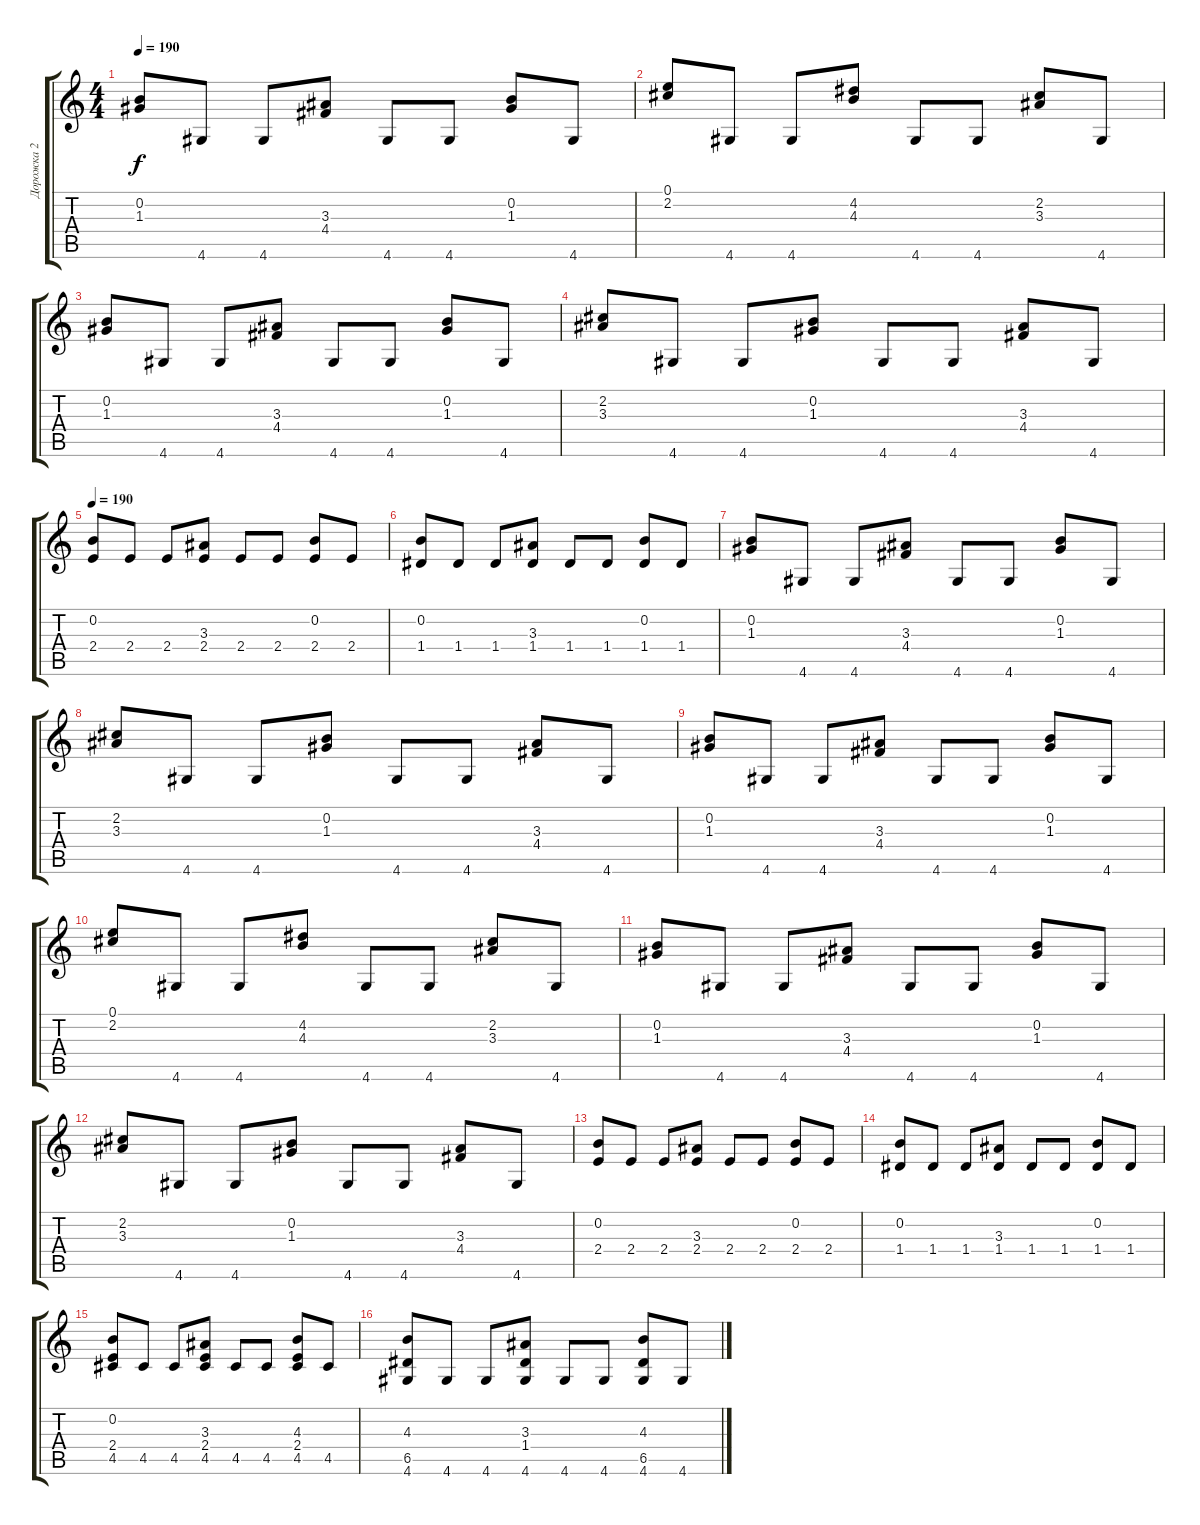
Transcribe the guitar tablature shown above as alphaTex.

\track ("Дорожка 2" "Дорожка 2") {instrument distortionguitar}
\staff {score tabs}
\tuning (E4 B3 G3 D3 A2 E2) {hide}
\ts (4 4)
\tempo 190
\clef g2
\ks c
(0.2 1.3).8{dy f} 4.6.8 4.6.8 (3.3 4.4).8 4.6.8 4.6.8 (0.2 1.3).8 4.6.8 |
(0.1 2.2).8 4.6.8 4.6.8 (4.2 4.3).8 4.6.8 4.6.8 (2.2 3.3).8 4.6.8 |
(0.2 1.3).8 4.6.8 4.6.8 (3.3 4.4).8 4.6.8 4.6.8 (0.2 1.3).8 4.6.8 |
(2.2 3.3).8 4.6.8 4.6.8 (0.2 1.3).8 4.6.8 4.6.8 (3.3 4.4).8 4.6.8 |
\tempo 190
(0.2 2.4).8 2.4.8 2.4.8 (3.3 2.4).8 2.4.8 2.4.8 (0.2 2.4).8 2.4.8 |
(0.2 1.4).8 1.4.8 1.4.8 (3.3 1.4).8 1.4.8 1.4.8 (0.2 1.4).8 1.4.8 |
(0.2 1.3).8 4.6.8 4.6.8 (3.3 4.4).8 4.6.8 4.6.8 (0.2 1.3).8 4.6.8 |
(2.2 3.3).8 4.6.8 4.6.8 (0.2 1.3).8 4.6.8 4.6.8 (3.3 4.4).8 4.6.8 |
(0.2 1.3).8 4.6.8 4.6.8 (3.3 4.4).8 4.6.8 4.6.8 (0.2 1.3).8 4.6.8 |
(0.1 2.2).8 4.6.8 4.6.8 (4.2 4.3).8 4.6.8 4.6.8 (2.2 3.3).8 4.6.8 |
(0.2 1.3).8 4.6.8 4.6.8 (3.3 4.4).8 4.6.8 4.6.8 (0.2 1.3).8 4.6.8 |
(2.2 3.3).8 4.6.8 4.6.8 (0.2 1.3).8 4.6.8 4.6.8 (3.3 4.4).8 4.6.8 |
(0.2 2.4).8 2.4.8 2.4.8 (3.3 2.4).8 2.4.8 2.4.8 (0.2 2.4).8 2.4.8 |
(0.2 1.4).8 1.4.8 1.4.8 (3.3 1.4).8 1.4.8 1.4.8 (0.2 1.4).8 1.4.8 |
(0.2 2.4 4.5).8 4.5.8 4.5.8 (3.3 2.4 4.5).8 4.5.8 4.5.8 (4.3 2.4 4.5).8 4.5.8 |
(4.3 6.5 4.6).8 4.6.8 4.6.8 (3.3 1.4 4.6).8 4.6.8 4.6.8 (4.3 6.5 4.6).8 4.6.8
